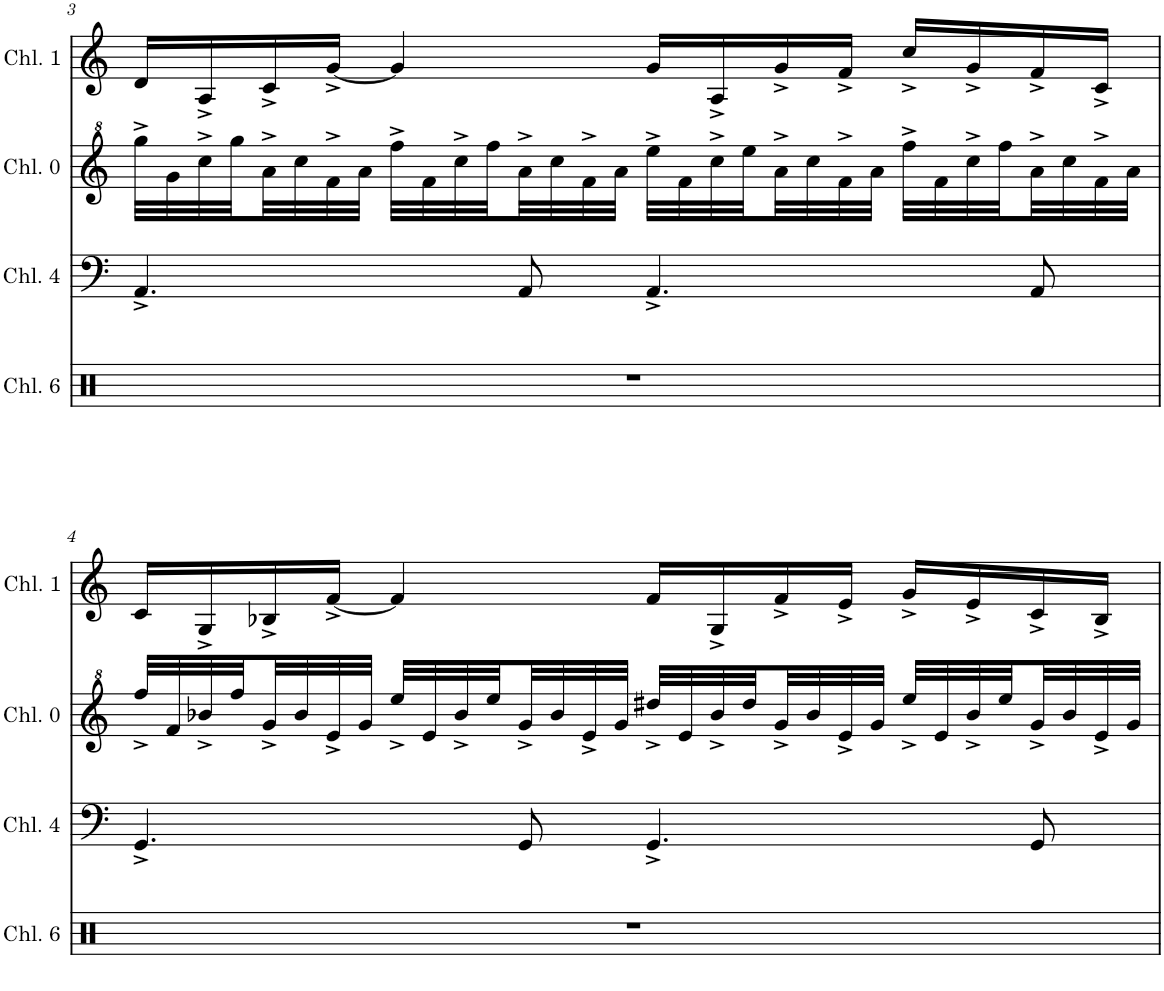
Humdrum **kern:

**kern	**kern	**kern	**kern
*part4	*part3	*part2	*part1
*staff4	*staff3	*staff2	*staff1
*I"Channel 6	*I"Channel 4	*I"Channel 0	*I"Channel 1
*I'Chl. 6	*I'Chl. 4	*I'Chl. 0	*I'Chl. 1
!!LO:PB:g=z
*clefX	*clefF4	*clefG^2	*clefG2
*k[]	*k[]	*k[]	*k[]
*M4/4	*M4/4	*M4/4	*M4/4
*met(c)	*met(c)	*met(c)	*met(c)
=3	=3	=3	=3
1r	4.AA^/	32ggg^\LLL	16d/LL
.	.	32gg\	.
.	.	32ccc^\	16A^/
.	.	32ggg\	.
.	.	32aa^\	16c^/
.	.	32ccc\	.
.	.	32ff^\	[16g^/JJ
.	.	32aa\JJJ	.
.	.	32fff^\LLL	4g/]
.	.	32ff\	.
.	.	32ccc^\	.
.	.	32fff\	.
.	8AA/	32aa^\	.
.	.	32ccc\	.
.	.	32ff^\	.
.	.	32aa\JJJ	.
.	4.AA^/	32eee^\LLL	16g/LL
.	.	32ff\	.
.	.	32ccc^\	16A^/
.	.	32eee\	.
.	.	32aa^\	16g^/
.	.	32ccc\	.
.	.	32ff^\	16f^/JJ
.	.	32aa\JJJ	.
.	.	32fff^\LLL	16cc^/LL
.	.	32ff\	.
.	.	32ccc^\	16g^/
.	.	32fff\	.
.	8AA/	32aa^\	16f^/
.	.	32ccc\	.
.	.	32ff^\	16c^/JJ
.	.	32aa\JJJ	.
!!LO:LB:g=z
=4	=4	=4	=4
1r	4.GG^/	32fff^/LLL	16c/LL
.	.	32ff/	.
.	.	32bb-X^/	16G^/
.	.	32fff/	.
.	.	32gg^/	16B-X^/
.	.	32bb-/	.
.	.	32ee^/	[16f^/JJ
.	.	32gg/JJJ	.
.	.	32eee^/LLL	4f/]
.	.	32ee/	.
.	.	32bb-^/	.
.	.	32eee/	.
.	8GG/	32gg^/	.
.	.	32bb-/	.
.	.	32ee^/	.
.	.	32gg/JJJ	.
.	4.GG^/	32ddd#X^/LLL	16f/LL
.	.	32ee/	.
.	.	32bb-^/	16G^/
.	.	32ddd#/	.
.	.	32gg^/	16f^/
.	.	32bb-/	.
.	.	32ee^/	16e^/JJ
.	.	32gg/JJJ	.
.	.	32eee^/LLL	16g^/LL
.	.	32ee/	.
.	.	32bb-^/	16e^/
.	.	32eee/	.
.	8GG/	32gg^/	16c^/
.	.	32bb-/	.
.	.	32ee^/	16B-^/JJ
.	.	32gg/JJJ	.
=	=	=	=
*-	*-	*-	*-
